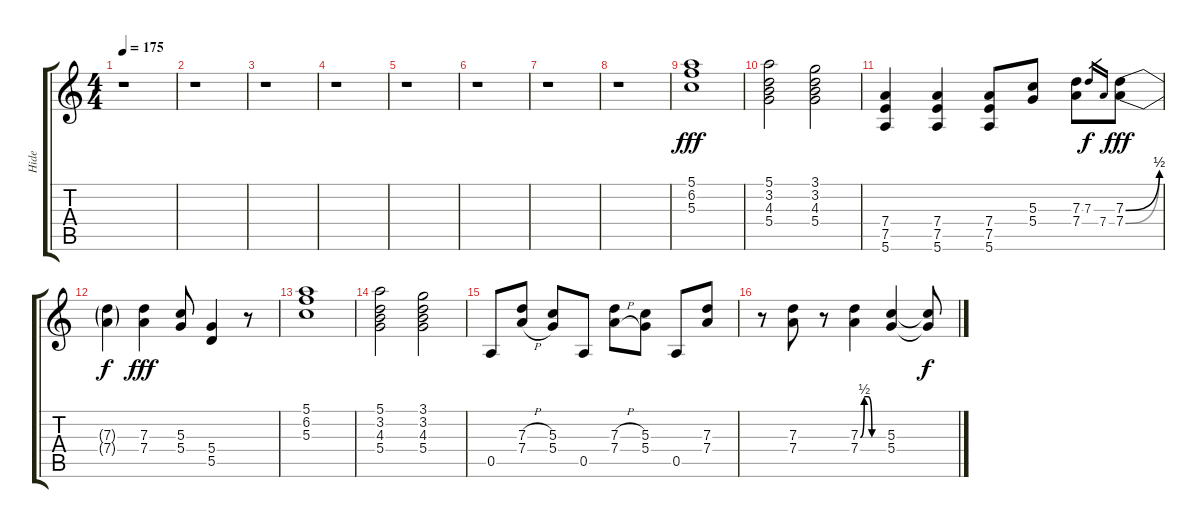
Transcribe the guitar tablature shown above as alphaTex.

\track ("Hide" "Hide") {instrument distortionguitar}
\staff {score tabs}
\tuning (E4 B3 G3 D3 A2 E2) {hide}
\ts (4 4)
\tempo 175
\clef g2
\ks c
r.1{dy fff instrument distortionguitar} |
r.1 |
r.1 |
r.1 |
r.1 |
r.1 |
r.1 |
r.1 |
(5.1 6.2 5.3).1 |
(5.1 3.2 4.3 5.4).2 (3.1 3.2 4.3 5.4).2 |
(7.4 7.5 5.6).4 (7.4 7.5 5.6).4 (7.4 7.5 5.6).8 (5.3 5.4).8 (7.3 7.4).8 7.3.16{gr dy f} 7.4.16{gr} (7.3{be (bend 0 0 60 2)} 7.4{be (bend 0 0 60 2)}).8{dy fff} |
(7.3{t} 7.4{t}).4{dy f} (7.3 7.4).4{dy fff} (5.3 5.4).8 (5.4 5.5).4 r.8 |
(5.1 6.2 5.3).1 |
(5.1 3.2 4.3 5.4).2 (3.1 3.2 4.3 5.4).2 |
0.5.8 (7.3{h} 7.4{h}).8 (5.3 5.4).8 0.5.8 (7.3{h} 7.4{h}).8 (5.3 5.4).8 0.5.8 (7.3 7.4).8 |
r.8 (7.3 7.4).8 r.8 (7.3{be (custom 0 0 10 2 20 2 30 0 60 0)} 7.4).4 (5.3 5.4).4 (5.3{t} 5.4{t}).8{dy f}
